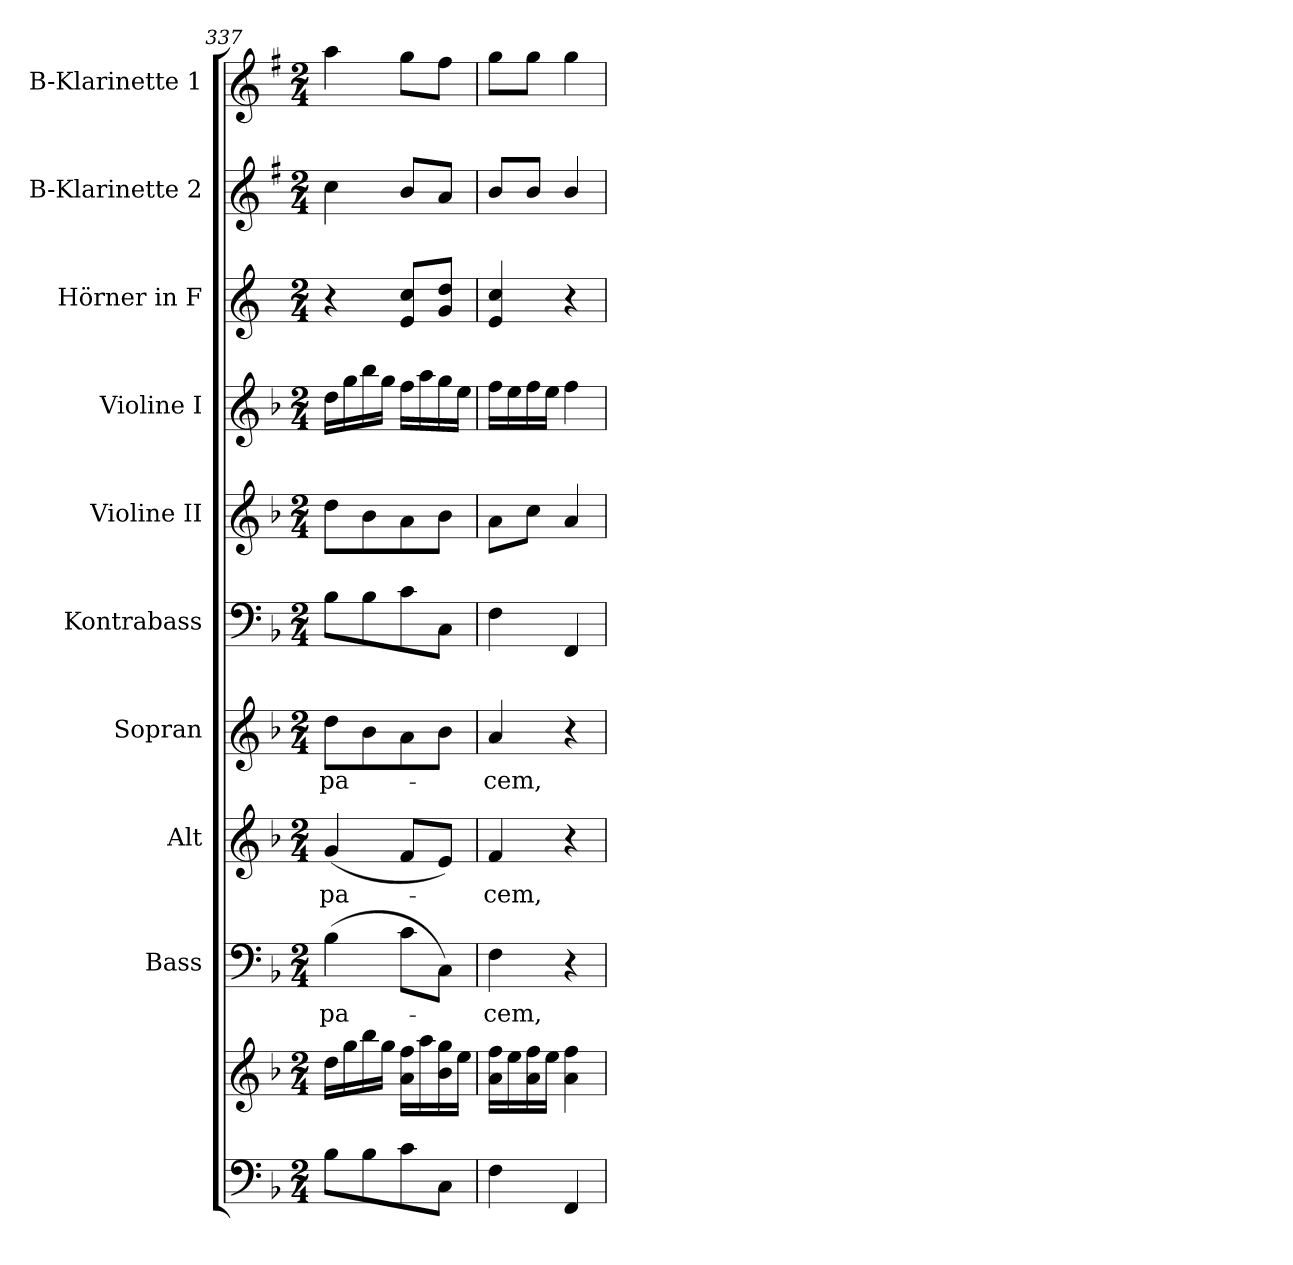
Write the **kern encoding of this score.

**kern	**kern	**kern	**text	**kern	**text	**kern	**text	**kern	**kern	**kern	**kern	**kern	**kern
*part10	*part10	*part9	*part9	*part8	*part8	*part7	*part7	*part6	*part5	*part4	*part3	*part2	*part1
*staff11	*staff10	*staff9	*staff9	*staff8	*staff8	*staff7	*staff7	*staff6	*staff5	*staff4	*staff3	*staff2	*staff1
*	*	*I"Bass	*	*I"Alt	*	*I"Sopran	*	*I"Kontrabass	*I"Violine II	*I"Violine I	*I"Hörner in F	*I"B-Klarinette 2	*I"B-Klarinette 1
*	*	*I'B.	*	*I'A.	*	*I'S.	*	*I'Kb.	*I'Vl. II	*I'Vl. I	*	*I'B Kl. 2	*I'B Kl. 1
*clefF4	*clefG2	*clefF4	*	*clefG2	*	*clefG2	*	*clefF4	*clefG2	*clefG2	*clefG2	*clefG2	*clefG2
*	*	*	*	*	*	*	*	*ITrd7c12	*	*	*ITrd4c7	*ITrd1c2	*ITrd1c2
*k[b-]	*k[b-]	*k[b-]	*	*k[b-]	*	*k[b-]	*	*k[b-]	*k[b-]	*k[b-]	*k[b-]	*k[b-]	*k[b-]
*F:	*F:	*F:	*	*F:	*	*F:	*	*F:	*F:	*F:	*F:	*F:	*F:
*M2/4	*M2/4	*M2/4	*	*M2/4	*	*M2/4	*	*M2/4	*M2/4	*M2/4	*M2/4	*M2/4	*M2/4
=337	=337	=337	=337	=337	=337	=337	=337	=337	=337	=337	=337	=337	=337
!	!	!	!LO:LY:b	!	!LO:LY:b	!	!LO:LY:b	!	!	!	!	!	!
8B-\L	16dd\LL	(>4B-\	pa-	(<4g/	pa-	8dd\L	pa-	8BB-\L	8dd\L	16dd\LL	4r	4b-\	4gg\
.	16gg\	.	.	.	.	.	.	.	.	16gg\	.	.	.
8B-\	16bb-\	.	.	.	.	8b-\	.	8BB-\	8b-\	16bb-\	.	.	.
.	16gg\JJ	.	.	.	.	.	.	.	.	16gg\JJ	.	.	.
8c\	16a\ 16ff\LL	8c\L	.	8f/L	.	8a\	.	8C\	8a\	16ff\LL	8A/ 8f/L	8a/L	8ff\L
.	16aa\	.	.	.	.	.	.	.	.	16aa\	.	.	.
8C\J	16b-\ 16gg\	8C\J)	.	8e/J)	.	8b-\J	.	8CC\J	8b-\J	16gg\	8c/ 8g/J	8g/J	8ee\J
.	16ee\JJ	.	.	.	.	.	.	.	.	16ee\JJ	.	.	.
=338	=338	=338	=338	=338	=338	=338	=338	=338	=338	=338	=338	=338	=338
!	!	!	!LO:LY:b	!	!LO:LY:b	!	!LO:LY:b	!	!	!	!	!	!
4F\	16a\ 16ff\LL	4F\	-cem,	4f/	-cem,	4a/	-cem,	4FF\	8a\L	16ff\LL	4A/ 4f/	8a/L	8ff\L
.	16ee\	.	.	.	.	.	.	.	.	16ee\	.	.	.
.	16a\ 16ff\	.	.	.	.	.	.	.	8cc\J	16ff\	.	8a/J	8ff\J
.	16ee\JJ	.	.	.	.	.	.	.	.	16ee\JJ	.	.	.
4FF/	4a\ 4ff\	4r	.	4r	.	4r	.	4FFF/	4a/	4ff\	4r	4a/	4ff\
=	=	=	=	=	=	=	=	=	=	=	=	=	=
*-	*-	*-	*-	*-	*-	*-	*-	*-	*-	*-	*-	*-	*-
